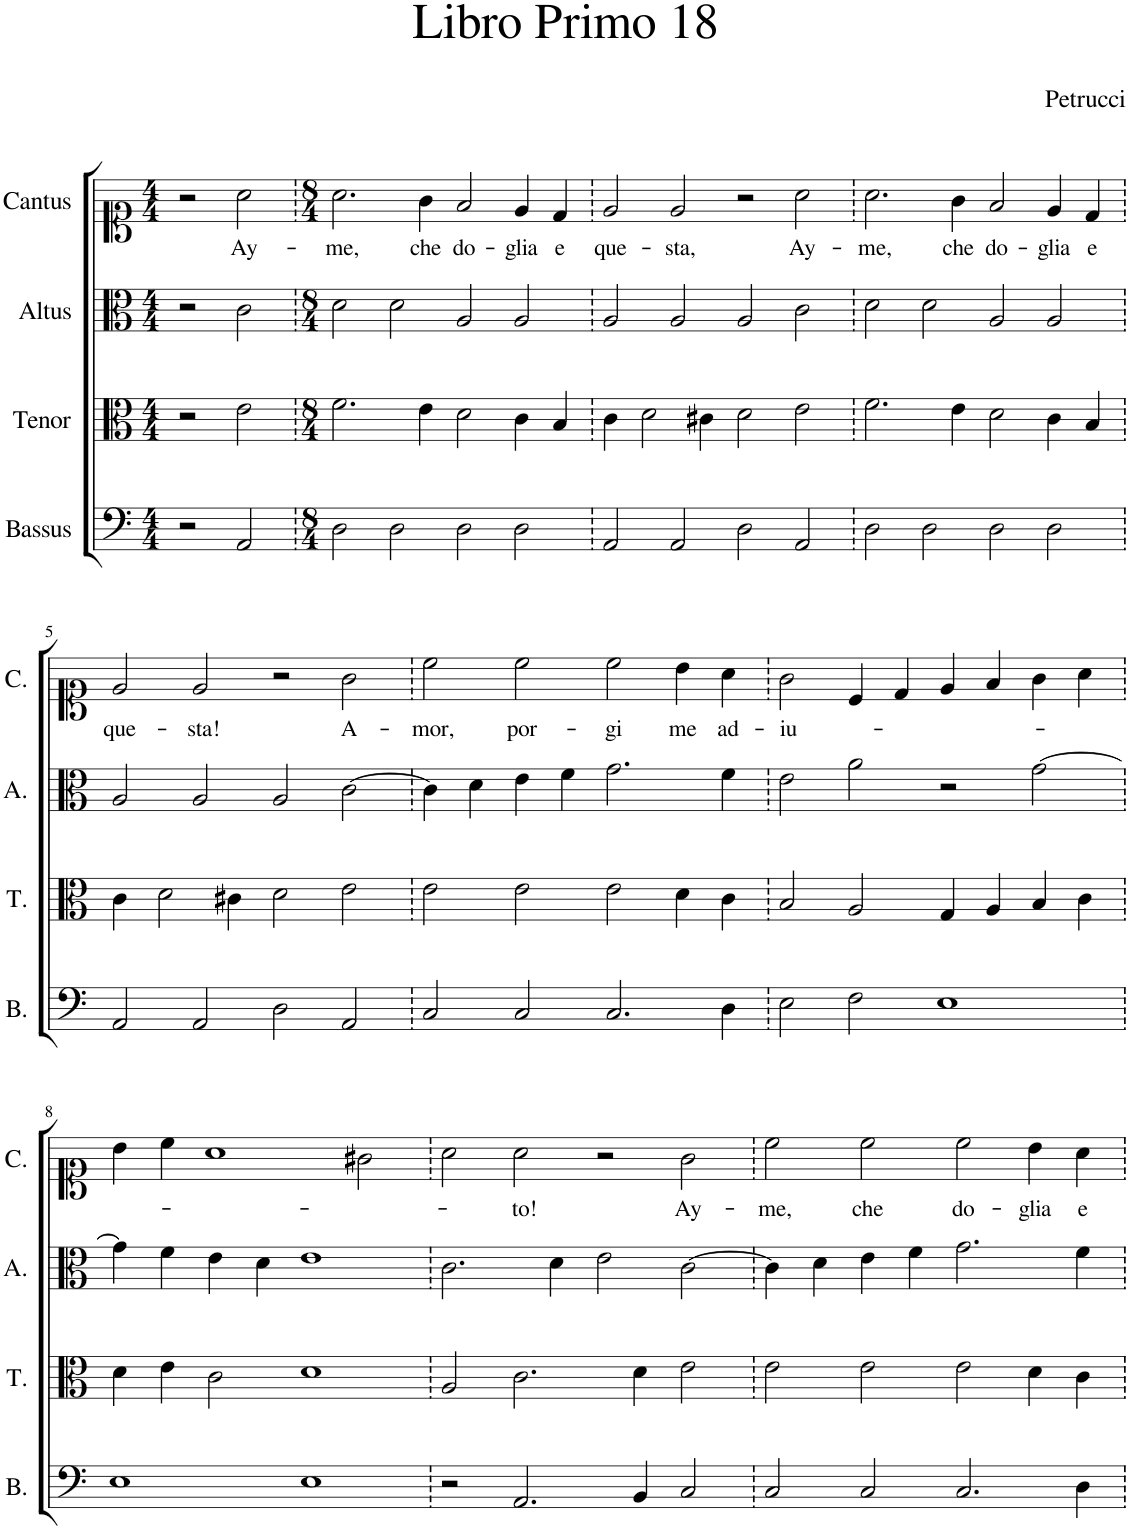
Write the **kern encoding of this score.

**kern	**kern	**kern	**kern	**text
*part4	*part3	*part2	*part1	*part1
*staff4	*staff3	*staff2	*staff1	*staff1
*I"Bassus	*I"Tenor	*I"Altus	*I"Cantus	*
*I'B.	*I'T.	*I'A.	*I'C.	*
*clefF4	*clefC3	*clefC3	*clefC1	*
*k[]	*k[]	*k[]	*k[]	*
*M4/4	*M4/4	*M4/4	*M4/4	*
=1	=1	=1	=1	=1
2r	2r	2r	2r	.
!	!	!	!	!LO:LY:b
2AA/	2e\	2c\	2a\	Ay-
=2	=2	=2	=2	=2
*M8/4	*M8/4	*M8/4	*M8/4	*
!	!	!	!	!LO:LY:b
2D\	2.f\	2d\	2.a\	-me,
2D\	.	2d\	.	.
!	!	!	!	!LO:LY:b
.	4e\	.	4g\	che
!	!	!	!	!LO:LY:b
2D\	2d\	2A/	2f/	do-
!	!	!	!	!LO:LY:b
2D\	4c\	2A/	4e/	-glia
!	!	!	!	!LO:LY:b
.	4B/	.	4d/	e
=3	=3	=3	=3	=3
!	!	!	!	!LO:LY:b
2AA/	4c\	2A/	2e/	que-
.	2d\	.	.	.
!	!	!	!	!LO:LY:b
2AA/	.	2A/	2e/	-sta,
.	4c#X\	.	.	.
2D\	2d\	2A/	2r	.
!	!	!	!	!LO:LY:b
2AA/	2e\	2c\	2a\	Ay-
=4	=4	=4	=4	=4
!	!	!	!	!LO:LY:b
2D\	2.f\	2d\	2.a\	-me,
2D\	.	2d\	.	.
!	!	!	!	!LO:LY:b
.	4e\	.	4g\	che
!	!	!	!	!LO:LY:b
2D\	2d\	2A/	2f/	do-
!	!	!	!	!LO:LY:b
2D\	4c\	2A/	4e/	-glia
!	!	!	!	!LO:LY:b
.	4B/	.	4d/	e
!!LO:LB:g=z
=5	=5	=5	=5	=5
!	!	!	!	!LO:LY:b
2AA/	4c\	2A/	2e/	que-
.	2d\	.	.	.
!	!	!	!	!LO:LY:b
2AA/	.	2A/	2e/	-sta!
.	4c#X\	.	.	.
2D\	2d\	2A/	2r	.
!	!	!	!	!LO:LY:b
2AA/	2e\	[2c\	2g\	A-
=6	=6	=6	=6	=6
!	!	!	!	!LO:LY:b
2C/	2e\	4c\]	2cc\	-mor,
.	.	4d\	.	.
!	!	!	!	!LO:LY:b
2C/	2e\	4e\	2cc\	por-
.	.	4f\	.	.
!	!	!	!	!LO:LY:b
2.C/	2e\	2.g\	2cc\	-gi
!	!	!	!	!LO:LY:b
.	4d\	.	4b\	me
!	!	!	!	!LO:LY:b
4D\	4c\	4f\	4a\	ad-
=7	=7	=7	=7	=7
!	!	!	!	!LO:LY:b
2E\	2B/	2e\	2g\	-iu-
2F\	2A/	2a\	4c/	.
.	.	.	4d/	.
1E	4G/	2r	4e/	.
.	4A/	.	4f/	.
.	4B/	[2g\	4g\	.
.	4c\	.	4a\	.
!!LO:LB:g=z
=8	=8	=8	=8	=8
1E	4d\	4g\]	4b\	.
.	4e\	4f\	4cc\	.
.	2c\	4e\	1a	.
.	.	4d\	.	.
1E	1d	1e	.	.
.	.	.	2g#X\	.
=9	=9	=9	=9	=9
2r	2A/	2.c\	2a\	.
!	!	!	!	!LO:LY:b
2.AA/	2.c\	.	2a\	-to!
.	.	4d\	.	.
.	.	2e\	2r	.
4BB/	4d\	.	.	.
!	!	!	!	!LO:LY:b
2C/	2e\	[2c\	2g\	Ay-
=10	=10	=10	=10	=10
!	!	!	!	!LO:LY:b
2C/	2e\	4c\]	2cc\	-me,
.	.	4d\	.	.
!	!	!	!	!LO:LY:b
2C/	2e\	4e\	2cc\	che
.	.	4f\	.	.
!	!	!	!	!LO:LY:b
2.C/	2e\	2.g\	2cc\	do-
!	!	!	!	!LO:LY:b
.	4d\	.	4b\	-glia
!	!	!	!	!LO:LY:b
4D\	4c\	4f\	4a\	e
=	=	=	=	=
*-	*-	*-	*-	*-
